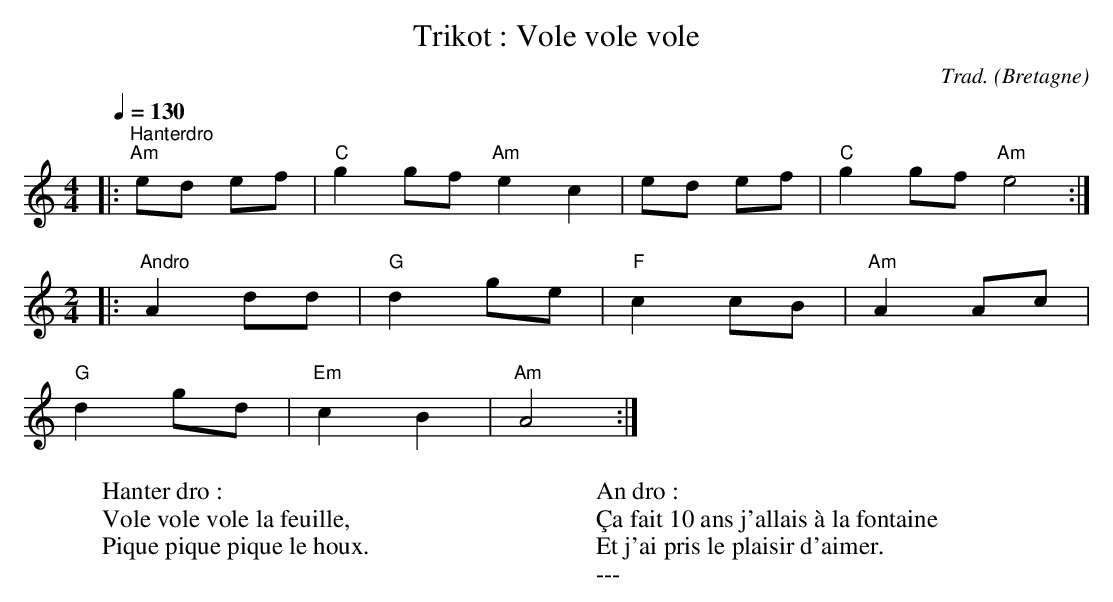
X:1
T:Trikot : Vole vole vole
C:Trad.
O:Bretagne
M:4/4
L:1/16
Q:1/4=130
K:C
|: "^Hanterdro" "Am"e2d2 e2f2 | "C"g4 g2f2 "Am"e4 c4 | e2d2 e2f2 | "C"g4 g2f2 "Am"e8 :|
M:2/4
L:1/16
K:C
|: "^Andro" A4 d2d2 | "G"d4 g2e2 | "F"c4 c2B2 | "Am"A4 A2c2 |
"G"d4 g2d2 | "Em"c4 B4 | "Am"A8 :|
W:Hanter dro :
W:Vole vole vole la feuille,
W:Pique pique pique le houx.
W:
W:An dro :
W:Ça fait 10 ans j'allais à la fontaine
W:Et j'ai pris le plaisir d'aimer.
W:---
